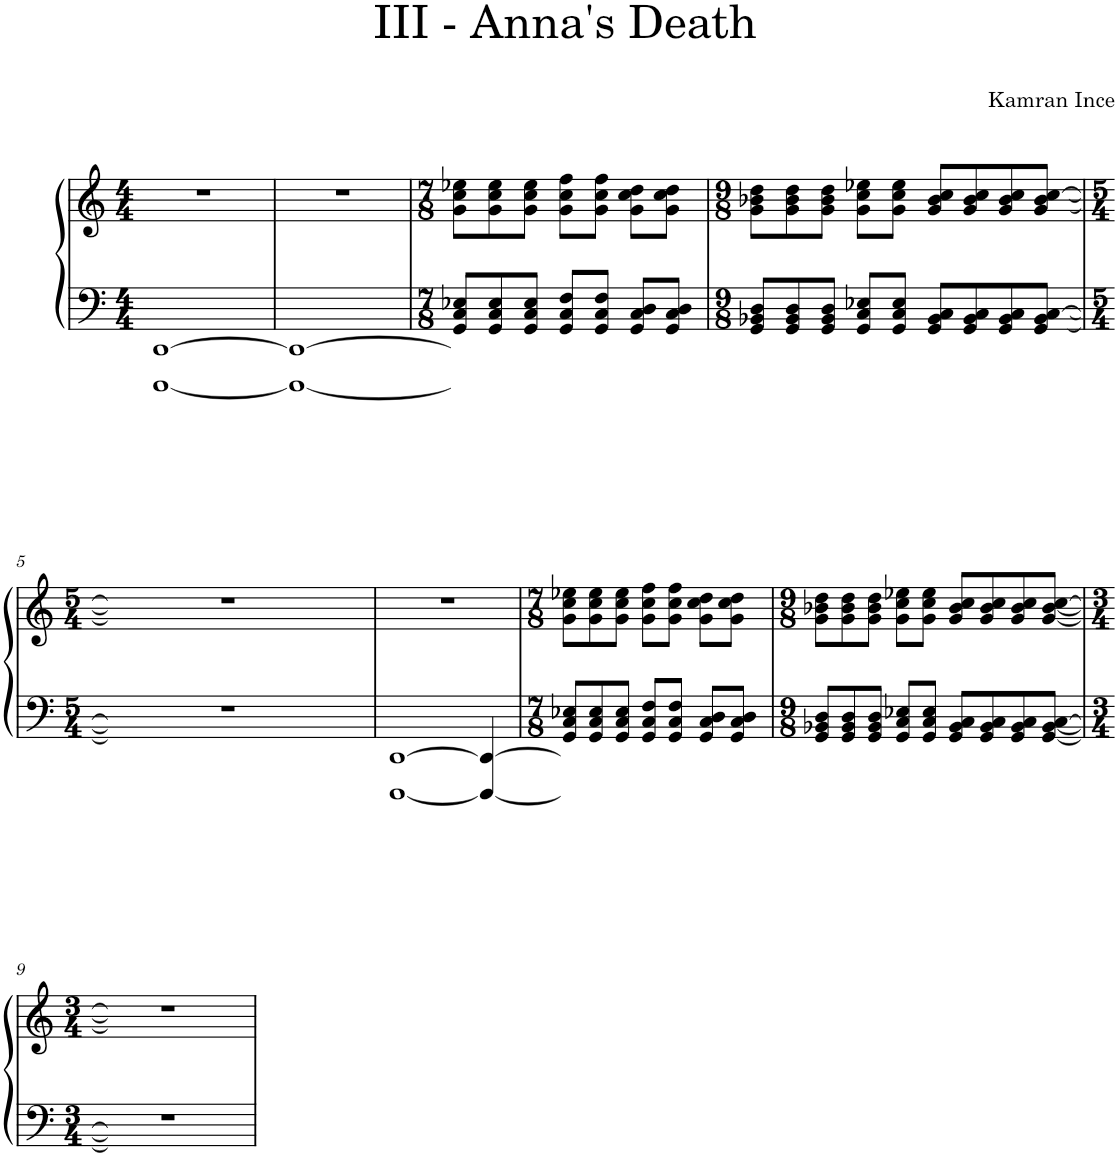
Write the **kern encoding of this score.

**kern	**kern
*part1	*part1
*staff2	*staff1
*I"Piano	*
*I'Pno.	*
*clefF4	*clefG2
*k[]	*k[]
*M4/4	*M4/4
=1	=1
[1CCC [1CC	1r
=2	=2
1CCC_ 1CC_	1r
=3	=3
*M7/8	*M7/8
*^	*
8GG/ 8C/ 8E-X/L	8CCC] 8CC]	8g\ 8cc\ 8ee-X\L
8GG/ 8C/ 8E-/	2.ryy	8g\ 8cc\ 8ee-\
8GG/ 8C/ 8E-/J	.	8g\ 8cc\ 8ee-\J
8GG/ 8C/ 8F/L	.	8g\ 8cc\ 8ff\L
8GG/ 8C/ 8F/J	.	8g\ 8cc\ 8ff\J
8GG/ 8C/ 8D/L	.	8g\ 8cc\ 8dd\L
8GG/ 8C/ 8D/J	.	8g\ 8cc\ 8dd\J
*v	*v	*
=4	=4
*M9/8	*M9/8
8GG/ 8BB-X/ 8D/L	8g\ 8b-X\ 8dd\L
8GG/ 8BB-/ 8D/	8g\ 8b-\ 8dd\
8GG/ 8BB-/ 8D/J	8g\ 8b-\ 8dd\J
8GG/ 8C/ 8E-X/L	8g\ 8cc\ 8ee-X\L
8GG/ 8C/ 8E-/J	8g\ 8cc\ 8ee-\J
8GG/ 8BB-/ 8C/L	8g/ 8b-/ 8cc/L
8GG/ 8BB-/ 8C/	8g/ 8b-/ 8cc/
8GG/ 8BB-/ 8C/	8g/ 8b-/ 8cc/
[<8GG/ [<8BB-/ [>8C/J	[<8g/ [<8b-/ [>8cc/J
!!LO:LB:g=z
=5	=5
*M5/4	*M5/4
*^	*^
4%5r	8GG] 8BB-] 8C]	4%5r	8g] 8b-] 8cc]
.	1ryy	.	1ryy
.	8ryy	.	8ryy
*v	*v	*	*
*	*v	*v
=6	=6
[1CCC [1CC	4%5r
4CCC/_ 4CC/_	.
=7	=7
*M7/8	*M7/8
*^	*
8GG/ 8C/ 8E-X/L	8CCC] 8CC]	8g\ 8cc\ 8ee-X\L
8GG/ 8C/ 8E-/	2.ryy	8g\ 8cc\ 8ee-\
8GG/ 8C/ 8E-/J	.	8g\ 8cc\ 8ee-\J
8GG/ 8C/ 8F/L	.	8g\ 8cc\ 8ff\L
8GG/ 8C/ 8F/J	.	8g\ 8cc\ 8ff\J
8GG/ 8C/ 8D/L	.	8g\ 8cc\ 8dd\L
8GG/ 8C/ 8D/J	.	8g\ 8cc\ 8dd\J
*v	*v	*
=8	=8
*M9/8	*M9/8
8GG/ 8BB-X/ 8D/L	8g\ 8b-X\ 8dd\L
8GG/ 8BB-/ 8D/	8g\ 8b-\ 8dd\
8GG/ 8BB-/ 8D/J	8g\ 8b-\ 8dd\J
8GG/ 8C/ 8E-X/L	8g\ 8cc\ 8ee-X\L
8GG/ 8C/ 8E-/J	8g\ 8cc\ 8ee-\J
8GG/ 8BB-/ 8C/L	8g/ 8b-/ 8cc/L
8GG/ 8BB-/ 8C/	8g/ 8b-/ 8cc/
8GG/ 8BB-/ 8C/	8g/ 8b-/ 8cc/
[<8GG/ [<8BB-/ [>8C/J	[<8g/ [<8b-/ [>8cc/J
!!LO:LB:g=z
=9	=9
*M3/4	*M3/4
*^	*^
2.r	8GG] 8BB-] 8C]	2.r	8g] 8b-] 8cc]
.	2ryy	.	2ryy
.	8ryy	.	8ryy
*v	*v	*	*
*	*v	*v
=	=
*-	*-
